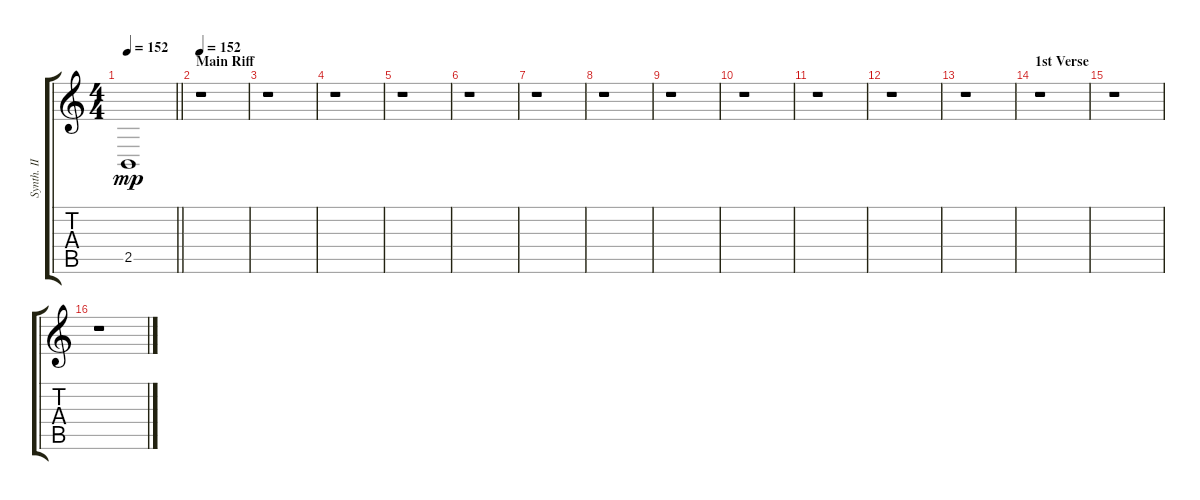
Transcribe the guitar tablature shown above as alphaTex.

\track ("Synth. II" "Synth. II") {instrument tremolostrings}
\staff {score tabs}
\tuning (E4 B3 G3 D3 A2 E2) {hide}
\ts (4 4)
\tempo 152
\clef g2
\barLineRight lightlight
\ks c
2.5.1{dy mp volume 0} |
\section ("" "Main Riff")
\tempo 152
r.1 |
r.1 |
r.1 |
r.1 |
r.1 |
r.1 |
r.1 |
r.1 |
r.1 |
r.1 |
r.1 |
r.1 |
\section ("" "1st Verse")
r.1 |
r.1 |
r.1
